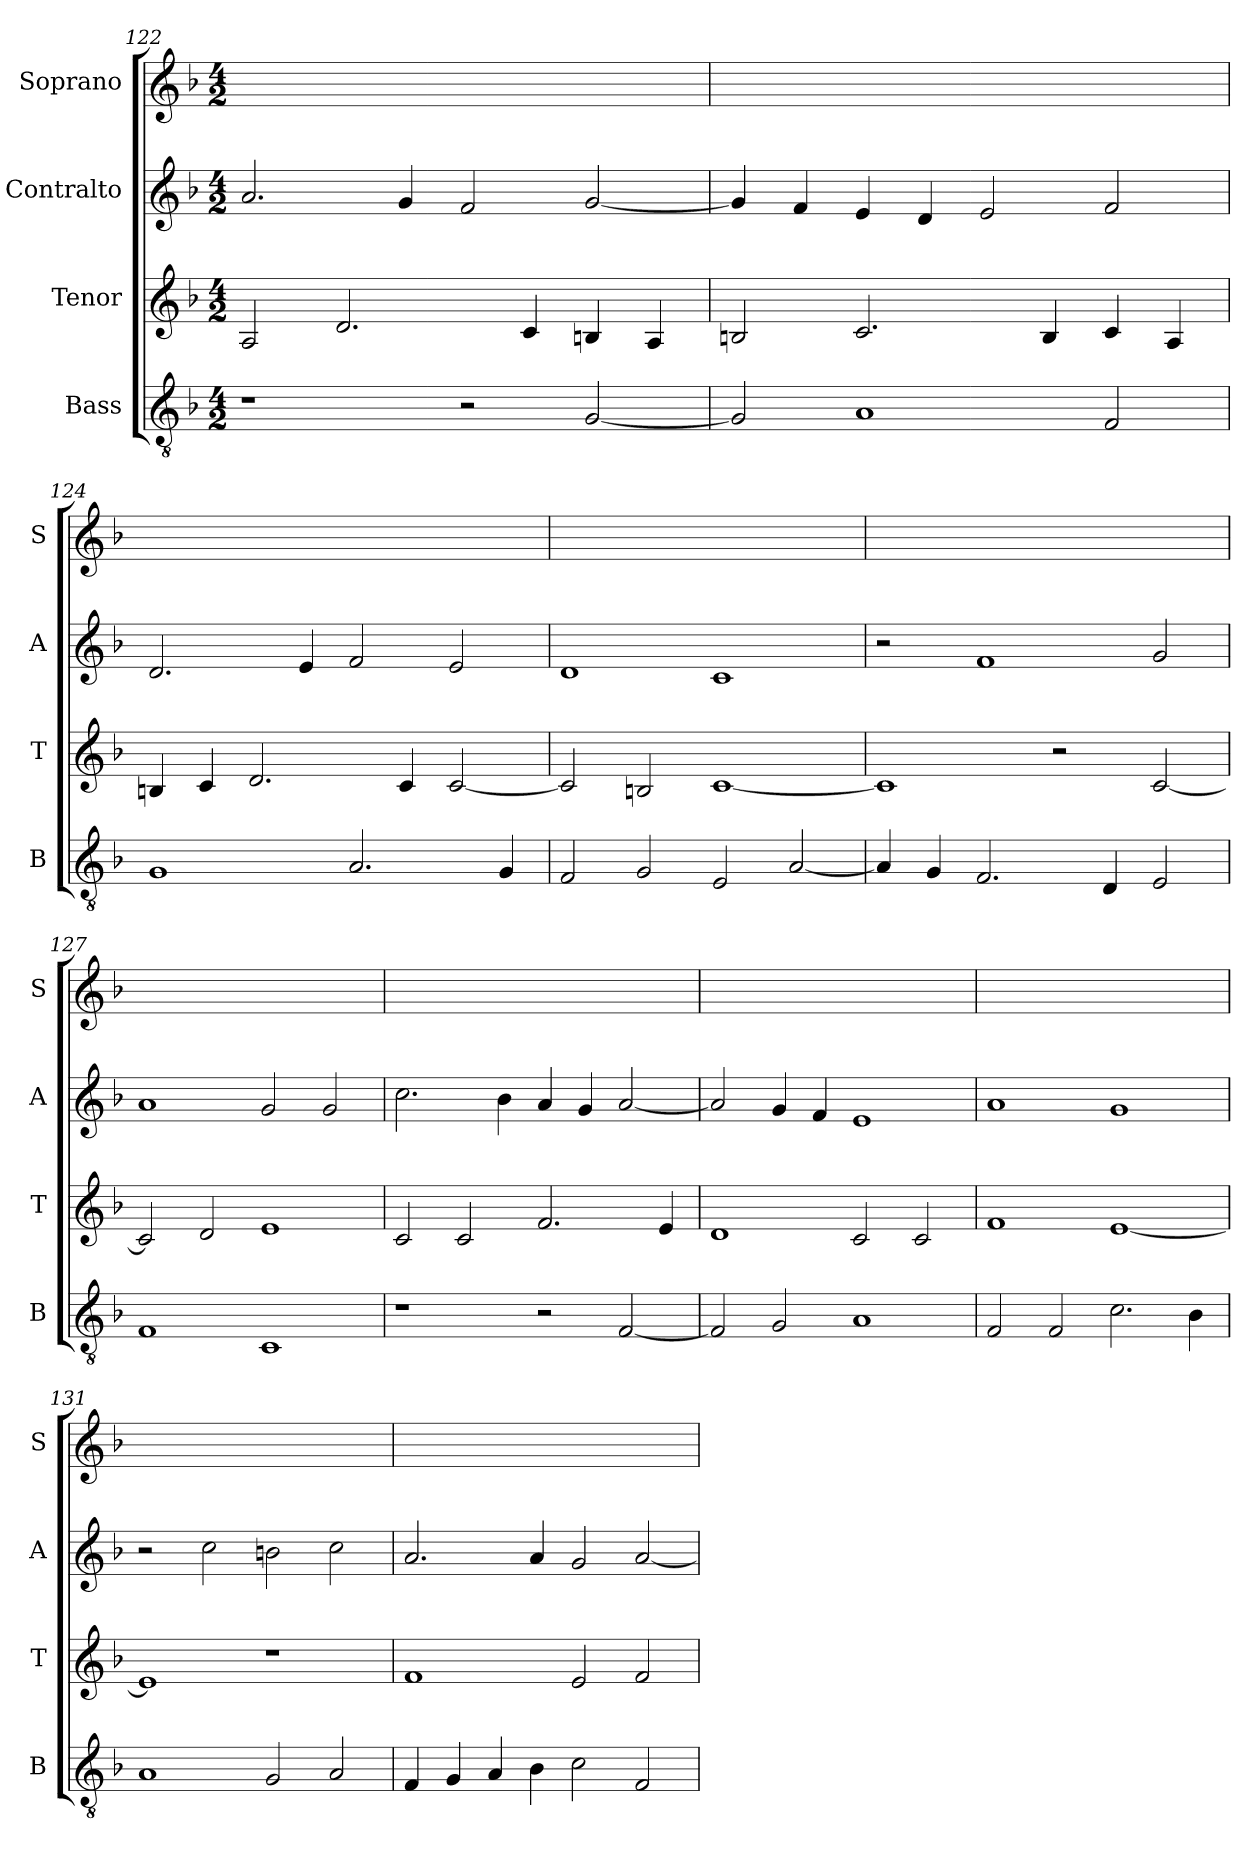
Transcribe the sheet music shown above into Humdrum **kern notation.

**kern	**kern	**kern	**kern
*part4	*part3	*part2	*part1
*staff4	*staff3	*staff2	*staff1
*I"Bass	*I"Tenor	*I"Contralto	*I"Soprano
*I'B	*I'T	*I'A	*I'S
*clefGv2	*clefG2	*clefG2	*clefG2
*k[b-]	*k[b-]	*k[b-]	*k[b-]
*F:ion	*F:ion	*F:ion	*F:ion
*M4/2	*M4/2	*M4/2	*M4/2
=122	=122	=122	=122
1r	2A	2.a	0ryy
.	2.d	.	.
.	.	4g	.
2r	.	2f	.
.	4c	.	.
[2G	4Bn	[2g	.
.	4A	.	.
=123	=123	=123	=123
2G]	2Bn	4g]	0ryy
.	.	4f	.
1A	2.c	4e	.
.	.	4d	.
.	.	2e	.
.	4B	.	.
2F	4c	2f	.
.	4A	.	.
=124	=124	=124	=124
1G	4Bn	2.d	0ryy
.	4c	.	.
.	2.d	.	.
.	.	4e	.
2.A	.	2f	.
.	4c	.	.
.	[2c	2e	.
4G	.	.	.
=125	=125	=125	=125
2F	2c]	1d	0ryy
2G	2Bn	.	.
2E	[1c	1c	.
[2A	.	.	.
=126	=126	=126	=126
4A]	1c]	2r	0ryy
4G	.	.	.
2.F	.	1f	.
.	2r	.	.
4D	.	.	.
2E	[2c	2g	.
=127	=127	=127	=127
1F	2c]	1a	0ryy
.	2d	.	.
1C	1e	2g	.
.	.	2g	.
=128	=128	=128	=128
1r	2c	2.cc	0ryy
.	2c	.	.
.	.	4b-	.
2r	2.f	4a	.
.	.	4g	.
[2F	.	[2a	.
.	4e	.	.
=129	=129	=129	=129
2F]	1d	2a]	0ryy
2G	.	4g	.
.	.	4f	.
1A	2c	1e	.
.	2c	.	.
=130	=130	=130	=130
2F	1f	1a	0ryy
2F	.	.	.
2.c	[1e	1g	.
4B-	.	.	.
=131	=131	=131	=131
1A	1e]	2r	0ryy
.	.	2cc	.
2G	1r	2bn	.
2A	.	2cc	.
=132	=132	=132	=132
4F	1f	2.a	0ryy
4G	.	.	.
4A	.	.	.
4B-	.	4a	.
2c	2e	2g	.
2F	2f	[2a	.
=	=	=	=
*-	*-	*-	*-
